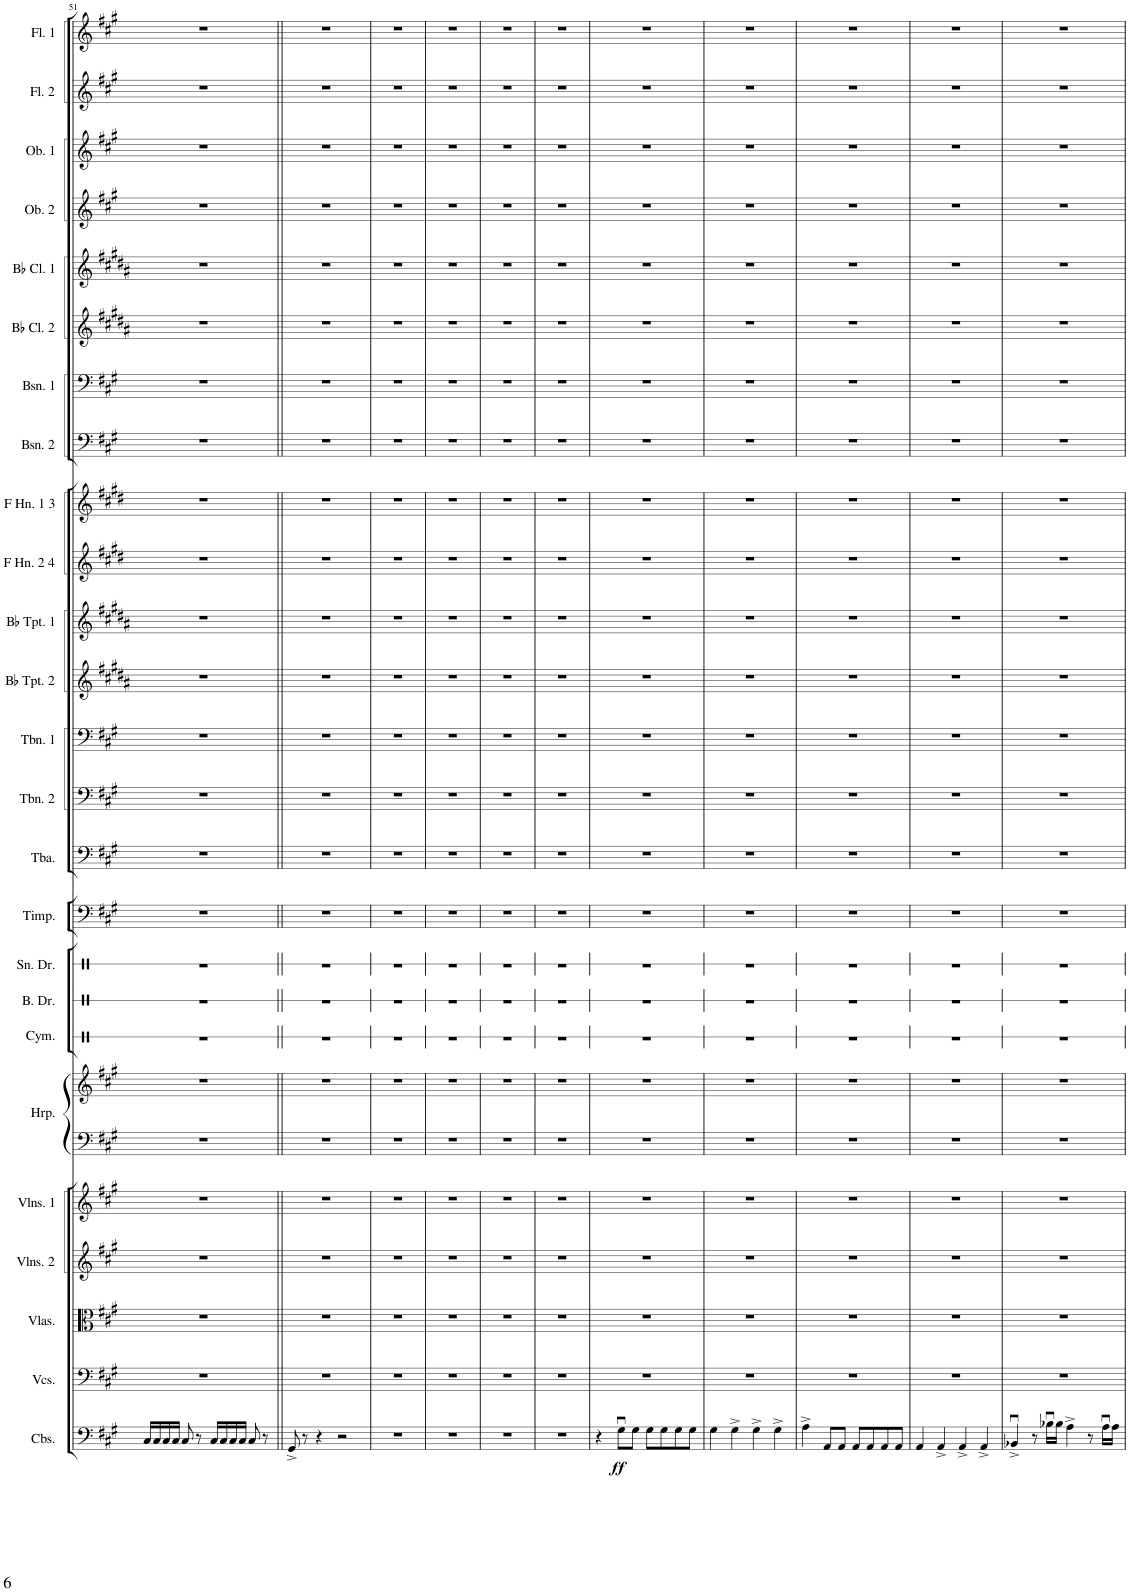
**kern	**dynam	**kern	**kern	**kern	**kern	**kern	**kern	**kern	**kern	**kern	**kern	**kern	**kern	**kern	**kern	**kern	**kern	**kern	**kern	**kern	**kern	**kern	**kern	**kern	**kern	**kern
*part25	*part25	*part24	*part23	*part22	*part21	*part20	*part20	*part19	*part18	*part17	*part16	*part15	*part14	*part13	*part12	*part11	*part10	*part9	*part8	*part7	*part6	*part5	*part4	*part3	*part2	*part1
*staff26	*staff26	*staff25	*staff24	*staff23	*staff22	*staff21	*staff20	*staff19	*staff18	*staff17	*staff16	*staff15	*staff14	*staff13	*staff12	*staff11	*staff10	*staff9	*staff8	*staff7	*staff6	*staff5	*staff4	*staff3	*staff2	*staff1
*I"Contrabasses	*	*I"Violoncellos	*I"Violas	*I"Violins 2	*I"Violins 1	*I"Harp	*	*I"Cymbal	*I"Bass Drum	*I"Snare Drum	*I"Timpani	*I"Tuba	*I"Trombone 2	*I"Trombone 1	*I"Bb Trumpet 2	*I"Bb Trumpet 1	*I"F Horn 2 &amp; 4	*I"F Horn 1 &amp; 3	*I"Bassoon 2	*I"Bassoon 1	*I"Bb Clarinet 2	*I"Bb Clarinet 1	*I"Oboe 2	*I"Oboe 1	*I"Flute 2	*I"Flute 1
*I'Cbs.	*	*I'Vcs.	*I'Vlas.	*I'Vlns. 2	*I'Vlns. 1	*I'Hrp.	*	*I'Cym.	*I'B. Dr.	*I'Sn. Dr.	*I'Timp.	*I'Tba.	*I'Tbn. 2	*I'Tbn. 1	*I'Bb Tpt. 2	*I'Bb Tpt. 1	*I'F Hn. 2 4	*I'F Hn. 1 3	*I'Bsn. 2	*I'Bsn. 1	*I'Bb Cl. 2	*I'Bb Cl. 1	*I'Ob. 2	*I'Ob. 1	*I'Fl. 2	*I'Fl. 1
!!LO:PB:g=z
*clefF4	*	*clefF4	*clefC3	*clefG2	*clefG2	*clefF4	*clefG2	*clefX	*clefX	*clefX	*clefF4	*clefF4	*clefF4	*clefF4	*clefG2	*clefG2	*clefG2	*clefG2	*clefF4	*clefF4	*clefG2	*clefG2	*clefG2	*clefG2	*clefG2	*clefG2
*Trd7c12	*	*	*	*	*	*	*	*	*	*	*	*	*	*	*Trd1c2	*Trd1c2	*Trd4c7	*Trd4c7	*	*	*Trd1c2	*Trd1c2	*	*	*	*
*k[f#c#g#]	*	*k[f#c#g#]	*k[f#c#g#]	*k[f#c#g#]	*k[f#c#g#]	*k[f#c#g#]	*k[f#c#g#]	*k[]	*k[]	*k[]	*k[f#c#g#]	*k[f#c#g#]	*k[f#c#g#]	*k[f#c#g#]	*k[f#c#g#d#a#]	*k[f#c#g#d#a#]	*k[f#c#g#d#]	*k[f#c#g#d#]	*k[f#c#g#]	*k[f#c#g#]	*k[f#c#g#d#a#]	*k[f#c#g#d#a#]	*k[f#c#g#]	*k[f#c#g#]	*k[f#c#g#]	*k[f#c#g#]
*M4/4	*	*M4/4	*M4/4	*M4/4	*M4/4	*M4/4	*M4/4	*M4/4	*M4/4	*M4/4	*M4/4	*M4/4	*M4/4	*M4/4	*M4/4	*M4/4	*M4/4	*M4/4	*M4/4	*M4/4	*M4/4	*M4/4	*M4/4	*M4/4	*M4/4	*M4/4
*met(c)	*	*met(c)	*met(c)	*met(c)	*met(c)	*met(c)	*met(c)	*met(c)	*met(c)	*met(c)	*met(c)	*met(c)	*met(c)	*met(c)	*met(c)	*met(c)	*met(c)	*met(c)	*met(c)	*met(c)	*met(c)	*met(c)	*met(c)	*met(c)	*met(c)	*met(c)
=51	=51	=51	=51	=51	=51	=51	=51	=51	=51	=51	=51	=51	=51	=51	=51	=51	=51	=51	=51	=51	=51	=51	=51	=51	=51	=51
16C#/LL	.	1r	1r	1r	1r	1r	1r	1r	1r	1r	1r	1r	1r	1r	1r	1r	1r	1r	1r	1r	1r	1r	1r	1r	1r	1r
16C#/	.	.	.	.	.	.	.	.	.	.	.	.	.	.	.	.	.	.	.	.	.	.	.	.	.	.
16C#/	.	.	.	.	.	.	.	.	.	.	.	.	.	.	.	.	.	.	.	.	.	.	.	.	.	.
16C#/JJ	.	.	.	.	.	.	.	.	.	.	.	.	.	.	.	.	.	.	.	.	.	.	.	.	.	.
8C#/	.	.	.	.	.	.	.	.	.	.	.	.	.	.	.	.	.	.	.	.	.	.	.	.	.	.
8r	.	.	.	.	.	.	.	.	.	.	.	.	.	.	.	.	.	.	.	.	.	.	.	.	.	.
16C#/LL	.	.	.	.	.	.	.	.	.	.	.	.	.	.	.	.	.	.	.	.	.	.	.	.	.	.
16C#/	.	.	.	.	.	.	.	.	.	.	.	.	.	.	.	.	.	.	.	.	.	.	.	.	.	.
16C#/	.	.	.	.	.	.	.	.	.	.	.	.	.	.	.	.	.	.	.	.	.	.	.	.	.	.
16C#/JJ	.	.	.	.	.	.	.	.	.	.	.	.	.	.	.	.	.	.	.	.	.	.	.	.	.	.
8C#/	.	.	.	.	.	.	.	.	.	.	.	.	.	.	.	.	.	.	.	.	.	.	.	.	.	.
8r	.	.	.	.	.	.	.	.	.	.	.	.	.	.	.	.	.	.	.	.	.	.	.	.	.	.
=52||	=52||	=52||	=52||	=52||	=52||	=52||	=52||	=52||	=52||	=52||	=52||	=52||	=52||	=52||	=52||	=52||	=52||	=52||	=52||	=52||	=52||	=52||	=52||	=52||	=52||	=52||
8GG#^/	.	1r	1r	1r	1r	1r	1r	1r	1r	1r	1r	1r	1r	1r	1r	1r	1r	1r	1r	1r	1r	1r	1r	1r	1r	1r
8r	.	.	.	.	.	.	.	.	.	.	.	.	.	.	.	.	.	.	.	.	.	.	.	.	.	.
4r	.	.	.	.	.	.	.	.	.	.	.	.	.	.	.	.	.	.	.	.	.	.	.	.	.	.
2r	.	.	.	.	.	.	.	.	.	.	.	.	.	.	.	.	.	.	.	.	.	.	.	.	.	.
=53	=53	=53	=53	=53	=53	=53	=53	=53	=53	=53	=53	=53	=53	=53	=53	=53	=53	=53	=53	=53	=53	=53	=53	=53	=53	=53
1r	.	1r	1r	1r	1r	1r	1r	1r	1r	1r	1r	1r	1r	1r	1r	1r	1r	1r	1r	1r	1r	1r	1r	1r	1r	1r
=54	=54	=54	=54	=54	=54	=54	=54	=54	=54	=54	=54	=54	=54	=54	=54	=54	=54	=54	=54	=54	=54	=54	=54	=54	=54	=54
1r	.	1r	1r	1r	1r	1r	1r	1r	1r	1r	1r	1r	1r	1r	1r	1r	1r	1r	1r	1r	1r	1r	1r	1r	1r	1r
=55	=55	=55	=55	=55	=55	=55	=55	=55	=55	=55	=55	=55	=55	=55	=55	=55	=55	=55	=55	=55	=55	=55	=55	=55	=55	=55
1r	.	1r	1r	1r	1r	1r	1r	1r	1r	1r	1r	1r	1r	1r	1r	1r	1r	1r	1r	1r	1r	1r	1r	1r	1r	1r
=56	=56	=56	=56	=56	=56	=56	=56	=56	=56	=56	=56	=56	=56	=56	=56	=56	=56	=56	=56	=56	=56	=56	=56	=56	=56	=56
1r	.	1r	1r	1r	1r	1r	1r	1r	1r	1r	1r	1r	1r	1r	1r	1r	1r	1r	1r	1r	1r	1r	1r	1r	1r	1r
=57	=57	=57	=57	=57	=57	=57	=57	=57	=57	=57	=57	=57	=57	=57	=57	=57	=57	=57	=57	=57	=57	=57	=57	=57	=57	=57
4r	.	1r	1r	1r	1r	1r	1r	1r	1r	1r	1r	1r	1r	1r	1r	1r	1r	1r	1r	1r	1r	1r	1r	1r	1r	1r
!	!LO:DY:b	!	!	!	!	!	!	!	!	!	!	!	!	!	!	!	!	!	!	!	!	!	!	!	!	!
8G#u\L	ff	.	.	.	.	.	.	.	.	.	.	.	.	.	.	.	.	.	.	.	.	.	.	.	.	.
8G#\J	.	.	.	.	.	.	.	.	.	.	.	.	.	.	.	.	.	.	.	.	.	.	.	.	.	.
8G#\L	.	.	.	.	.	.	.	.	.	.	.	.	.	.	.	.	.	.	.	.	.	.	.	.	.	.
8G#\	.	.	.	.	.	.	.	.	.	.	.	.	.	.	.	.	.	.	.	.	.	.	.	.	.	.
8G#\	.	.	.	.	.	.	.	.	.	.	.	.	.	.	.	.	.	.	.	.	.	.	.	.	.	.
8G#\J	.	.	.	.	.	.	.	.	.	.	.	.	.	.	.	.	.	.	.	.	.	.	.	.	.	.
=58	=58	=58	=58	=58	=58	=58	=58	=58	=58	=58	=58	=58	=58	=58	=58	=58	=58	=58	=58	=58	=58	=58	=58	=58	=58	=58
4G#\	.	1r	1r	1r	1r	1r	1r	1r	1r	1r	1r	1r	1r	1r	1r	1r	1r	1r	1r	1r	1r	1r	1r	1r	1r	1r
4G#^\	.	.	.	.	.	.	.	.	.	.	.	.	.	.	.	.	.	.	.	.	.	.	.	.	.	.
4G#^\	.	.	.	.	.	.	.	.	.	.	.	.	.	.	.	.	.	.	.	.	.	.	.	.	.	.
4G#^\	.	.	.	.	.	.	.	.	.	.	.	.	.	.	.	.	.	.	.	.	.	.	.	.	.	.
=59	=59	=59	=59	=59	=59	=59	=59	=59	=59	=59	=59	=59	=59	=59	=59	=59	=59	=59	=59	=59	=59	=59	=59	=59	=59	=59
4A^\	.	1r	1r	1r	1r	1r	1r	1r	1r	1r	1r	1r	1r	1r	1r	1r	1r	1r	1r	1r	1r	1r	1r	1r	1r	1r
8AA/L	.	.	.	.	.	.	.	.	.	.	.	.	.	.	.	.	.	.	.	.	.	.	.	.	.	.
8AA/J	.	.	.	.	.	.	.	.	.	.	.	.	.	.	.	.	.	.	.	.	.	.	.	.	.	.
8AA/L	.	.	.	.	.	.	.	.	.	.	.	.	.	.	.	.	.	.	.	.	.	.	.	.	.	.
8AA/	.	.	.	.	.	.	.	.	.	.	.	.	.	.	.	.	.	.	.	.	.	.	.	.	.	.
8AA/	.	.	.	.	.	.	.	.	.	.	.	.	.	.	.	.	.	.	.	.	.	.	.	.	.	.
8AA/J	.	.	.	.	.	.	.	.	.	.	.	.	.	.	.	.	.	.	.	.	.	.	.	.	.	.
=60	=60	=60	=60	=60	=60	=60	=60	=60	=60	=60	=60	=60	=60	=60	=60	=60	=60	=60	=60	=60	=60	=60	=60	=60	=60	=60
4AA/	.	1r	1r	1r	1r	1r	1r	1r	1r	1r	1r	1r	1r	1r	1r	1r	1r	1r	1r	1r	1r	1r	1r	1r	1r	1r
4AA^/	.	.	.	.	.	.	.	.	.	.	.	.	.	.	.	.	.	.	.	.	.	.	.	.	.	.
4AA^/	.	.	.	.	.	.	.	.	.	.	.	.	.	.	.	.	.	.	.	.	.	.	.	.	.	.
4AA^/	.	.	.	.	.	.	.	.	.	.	.	.	.	.	.	.	.	.	.	.	.	.	.	.	.	.
=61	=61	=61	=61	=61	=61	=61	=61	=61	=61	=61	=61	=61	=61	=61	=61	=61	=61	=61	=61	=61	=61	=61	=61	=61	=61	=61
4BB-Xu^/	.	1r	1r	1r	1r	1r	1r	1r	1r	1r	1r	1r	1r	1r	1r	1r	1r	1r	1r	1r	1r	1r	1r	1r	1r	1r
8r	.	.	.	.	.	.	.	.	.	.	.	.	.	.	.	.	.	.	.	.	.	.	.	.	.	.
16B-Xu\LL	.	.	.	.	.	.	.	.	.	.	.	.	.	.	.	.	.	.	.	.	.	.	.	.	.	.
16B-\JJ	.	.	.	.	.	.	.	.	.	.	.	.	.	.	.	.	.	.	.	.	.	.	.	.	.	.
4A^\	.	.	.	.	.	.	.	.	.	.	.	.	.	.	.	.	.	.	.	.	.	.	.	.	.	.
8r	.	.	.	.	.	.	.	.	.	.	.	.	.	.	.	.	.	.	.	.	.	.	.	.	.	.
16Au\LL	.	.	.	.	.	.	.	.	.	.	.	.	.	.	.	.	.	.	.	.	.	.	.	.	.	.
16A\JJ	.	.	.	.	.	.	.	.	.	.	.	.	.	.	.	.	.	.	.	.	.	.	.	.	.	.
=	=	=	=	=	=	=	=	=	=	=	=	=	=	=	=	=	=	=	=	=	=	=	=	=	=	=
*-	*-	*-	*-	*-	*-	*-	*-	*-	*-	*-	*-	*-	*-	*-	*-	*-	*-	*-	*-	*-	*-	*-	*-	*-	*-	*-
